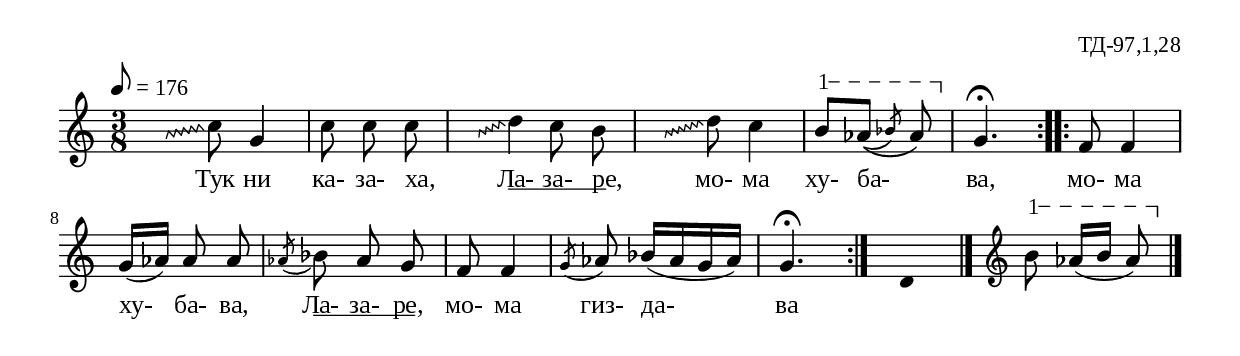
%{
laz_097_1_28
%}

\include "td-preamble.ly"

\score {
\relative c'' {
 \tempo 8 = 176
 \time 3/8
\override Glissando #'style = #'zigzag 
\set Score.measureLength = #(ly:make-moment 7 16) 
{ \noteFi \hideNotes a16\glissando \unHideNotes } c8\noBeam { g4 } | 
\set Score.measureLength = #(ly:make-moment 3 8)
c8 c\noBeam c | 
\set Score.measureLength = #(ly:make-moment 7 16) 
{ \noteFi \hideNotes a16\glissando \unHideNotes } d8 c\noBeam b |
{ \noteFi \hideNotes a16\glissando \unHideNotes } d8\noBeam c4 | 
\set Score.measureLength = #(ly:make-moment 3 8) 
\varA
b8\startTextSpan \afterGrace aes(\( { \stdB bes) \stdE } 
aes\stopTextSpan\noBeam\) |  
g4.\fermata
\bar ":|:"
f8 f4 | g16[( aes]) aes8\noBeam aes | \acciaccatura aes bes aes\noBeam g | 
f8 f4 |
\acciaccatura g8 aes bes16[( aes g aes)] | g4.\fermata
 \bar ":|" 
 s8 \fixB d4 \fixC
 \bar "|."
\set Score.measureLength = #(ly:make-moment 1 16)  
 s16 \bar ""  
 \set Score.measureLength = #(ly:make-moment 3 8)  
 \clef treble
 \varA
b'8\startTextSpan\noBeam aes16[( b] aes8\noBeam\stopTextSpan)
 \bar "|." 
}
\addlyrics { " " Тук ни ка- за- ха, " " 
Ла- \startTextSpan за- ре, \stopTextSpan " " мо- ма ху- ба- " " ва, 
мо- ма ху- ба- ва, 
Ла- \startTextSpan за- ре, \stopTextSpan мо- ма гиз- да- ва }
%
\layout {
  indent = #0
  line-width = 190\mm
  ragged-right=##f
	\context {
      \Lyrics
      \consists "Text_spanner_engraver"
      \override TextSpanner #'direction = #DOWN
      \override TextSpanner #'style = #'line    
      \override TextSpanner #'outside-staff-priority = ##f
      \override TextSpanner #'padding = #0.2 % sets the distance of the line from the lyrics
      \override TextSpanner #'bound-details =
      #`((left . ((Y . 0)
                  (padding . 0)
                  (attach-dir . ,LEFT)))
         (left-broken . ((end-on-note . #t)))
         (right . ((Y . 0)
                   (padding . 0)
                   (attach-dir . ,RIGHT))))
    }
}
%
\midi { 
	\context {
		\Score
		tempoWholesPerMinute = #(ly:make-moment 176 8)
		}
	}
}
%
\header{
  opus = "ТД-97,1,28"
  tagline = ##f
}


